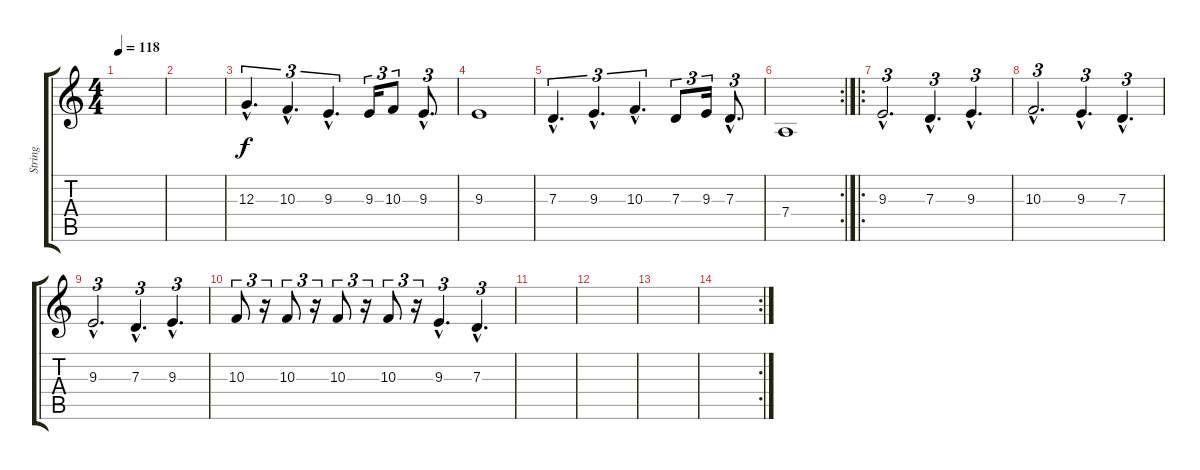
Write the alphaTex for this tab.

\track ("String" "String") {instrument stringensemble1}
\staff {score tabs}
\tuning (E4 B3 G3 D3 A2 E2) {hide}
\ts (4 4)
\tempo 118
\clef g2
\ks c
|
|
12.3{hac}.4{d tu (3 2)} 10.3{hac}.4{d tu (3 2)} 9.3{hac}.4{d tu (3 2)} 9.3.16{tu (3 2)} 10.3.8{tu (3 2)} 9.3{hac}.8{d tu (3 2)} |
9.3.1 |
7.3{hac}.4{d tu (3 2)} 9.3{hac}.4{d tu (3 2)} 10.3{hac}.4{d tu (3 2)} 7.3.8{tu (3 2)} 9.3.16{tu (3 2)} 7.3{hac}.8{d tu (3 2)} |
\rc 2
7.4.1 |
\ro
9.3{hac}.2{d tu (3 2)} 7.3{hac}.4{d tu (3 2)} 9.3{hac}.4{d tu (3 2)} |
10.3{hac}.2{d tu (3 2)} 9.3{hac}.4{d tu (3 2)} 7.3{hac}.4{d tu (3 2)} |
9.3{hac}.2{d tu (3 2)} 7.3{hac}.4{d tu (3 2)} 9.3{hac}.4{d tu (3 2)} |
10.3.8{tu (3 2)} r.16{tu (3 2)} 10.3.8{tu (3 2)} r.16{tu (3 2)} 10.3.8{tu (3 2)} r.16{tu (3 2)} 10.3.8{tu (3 2)} r.16{tu (3 2)} 9.3{hac}.4{d tu (3 2)} 7.3{hac}.4{d tu (3 2)} |
|
|
|
\rc 2
